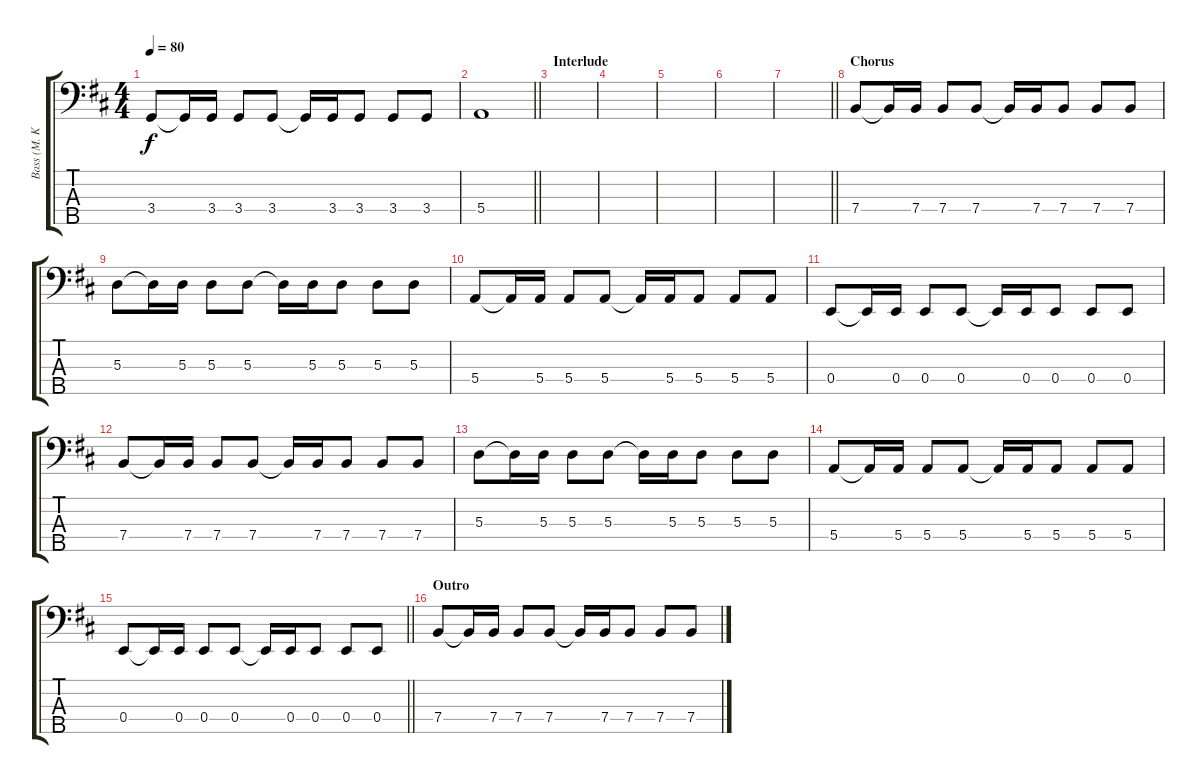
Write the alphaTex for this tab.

\track ("Bass (M. Kroeger)" "Bass (M. K") {instrument electricbassfinger}
\staff {score tabs}
\tuning (G2 D2 A1 E1 B0) {hide}
\ts (4 4)
\tempo 80
\clef f4
\ks d
3.4.8{dy f} 3.4{t}.16 3.4.16 3.4.8 3.4.8 3.4{t}.16 3.4.16 3.4.8 3.4.8 3.4.8 |
\barLineRight lightlight
5.4.1 |
\section ("" "Interlude")
|
|
|
|
\barLineRight lightlight
|
\section ("" "Chorus")
7.4.8 7.4{t}.16 7.4.16 7.4.8 7.4.8 7.4{t}.16 7.4.16 7.4.8 7.4.8 7.4.8 |
5.3.8 5.3{t}.16 5.3.16 5.3.8 5.3.8 5.3{t}.16 5.3.16 5.3.8 5.3.8 5.3.8 |
5.4.8 5.4{t}.16 5.4.16 5.4.8 5.4.8 5.4{t}.16 5.4.16 5.4.8 5.4.8 5.4.8 |
0.4.8 0.4{t}.16 0.4.16 0.4.8 0.4.8 0.4{t}.16 0.4.16 0.4.8 0.4.8 0.4.8 |
7.4.8 7.4{t}.16 7.4.16 7.4.8 7.4.8 7.4{t}.16 7.4.16 7.4.8 7.4.8 7.4.8 |
5.3.8 5.3{t}.16 5.3.16 5.3.8 5.3.8 5.3{t}.16 5.3.16 5.3.8 5.3.8 5.3.8 |
5.4.8 5.4{t}.16 5.4.16 5.4.8 5.4.8 5.4{t}.16 5.4.16 5.4.8 5.4.8 5.4.8 |
\barLineRight lightlight
0.4.8 0.4{t}.16 0.4.16 0.4.8 0.4.8 0.4{t}.16 0.4.16 0.4.8 0.4.8 0.4.8 |
\section ("" "Outro")
7.4.8 7.4{t}.16 7.4.16 7.4.8 7.4.8 7.4{t}.16 7.4.16 7.4.8 7.4.8 7.4.8
